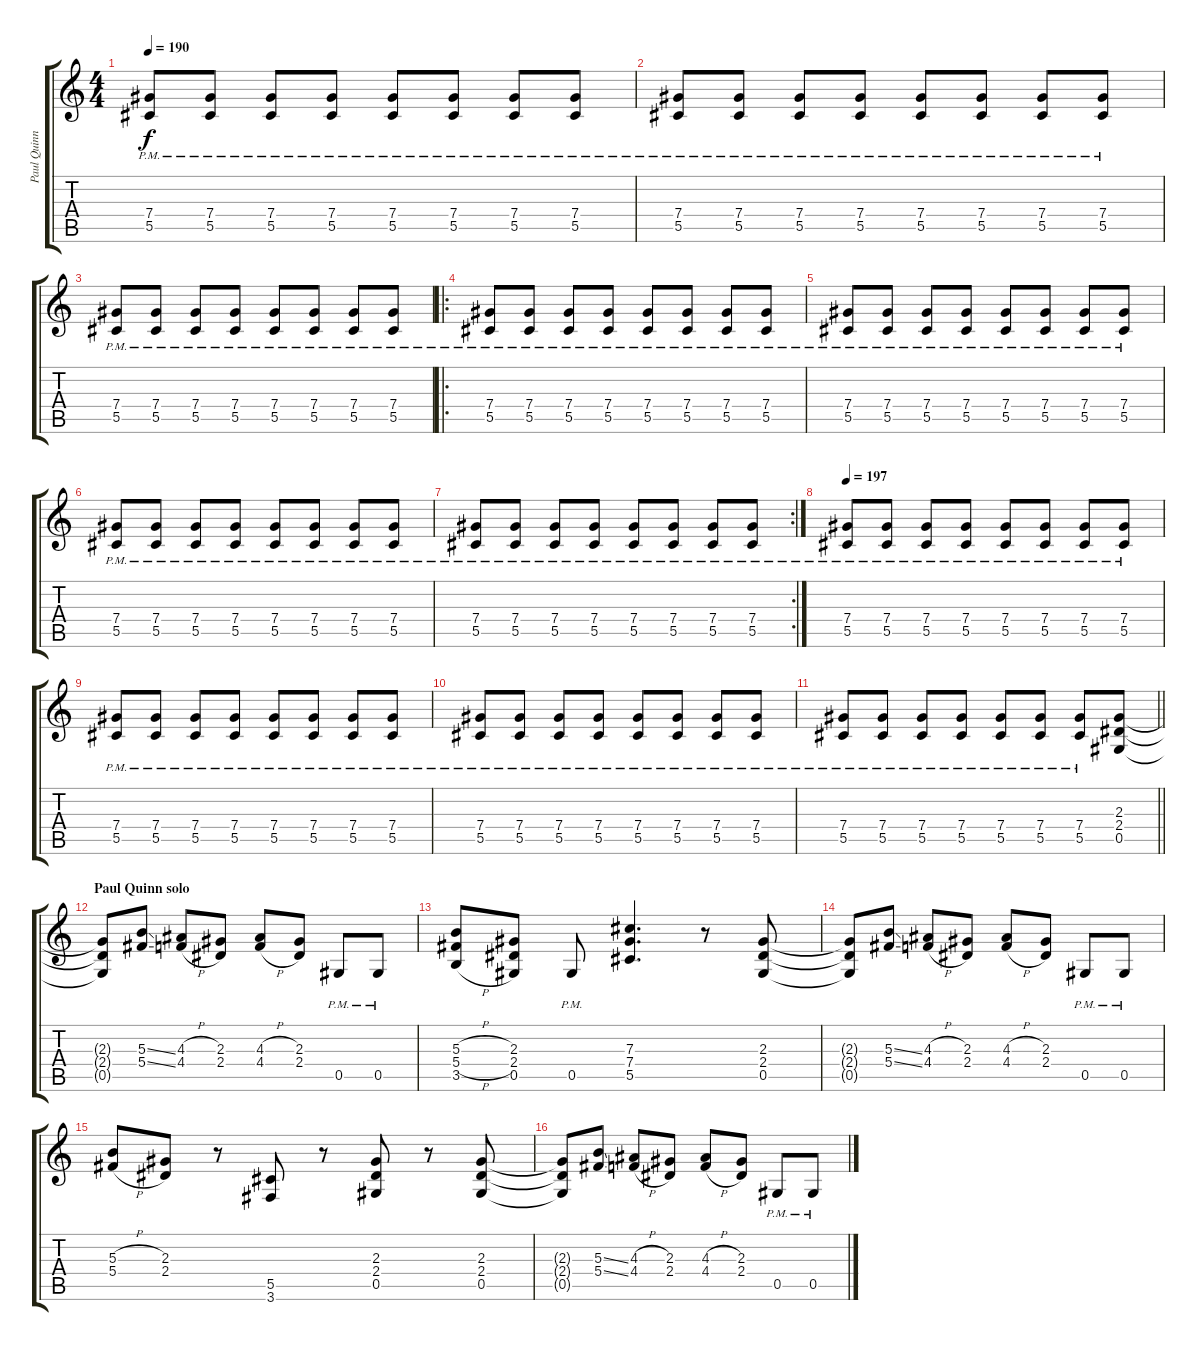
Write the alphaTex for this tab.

\track ("Paul Quinn" "Paul Quinn") {instrument overdrivenguitar}
\staff {score tabs}
\tuning (Eb4 Bb3 Gb3 Db3 Ab2 Eb2) {hide}
\ts (4 4)
\tempo 190
\clef g2
\ks c
(7.4{pm} 5.5{pm}).8{dy f} (7.4{pm} 5.5{pm}).8 (7.4{pm} 5.5{pm}).8 (7.4{pm} 5.5{pm}).8 (7.4{pm} 5.5{pm}).8 (7.4{pm} 5.5{pm}).8 (7.4{pm} 5.5{pm}).8 (7.4{pm} 5.5{pm}).8 |
(7.4{pm} 5.5{pm}).8 (7.4{pm} 5.5{pm}).8 (7.4{pm} 5.5{pm}).8 (7.4{pm} 5.5{pm}).8 (7.4{pm} 5.5{pm}).8 (7.4{pm} 5.5{pm}).8 (7.4{pm} 5.5{pm}).8 (7.4{pm} 5.5{pm}).8 |
(7.4{pm} 5.5{pm}).8 (7.4{pm} 5.5{pm}).8 (7.4{pm} 5.5{pm}).8 (7.4{pm} 5.5{pm}).8 (7.4{pm} 5.5{pm}).8 (7.4{pm} 5.5{pm}).8 (7.4{pm} 5.5{pm}).8 (7.4{pm} 5.5{pm}).8 |
\ro
(7.4{pm} 5.5{pm}).8 (7.4{pm} 5.5{pm}).8 (7.4{pm} 5.5{pm}).8 (7.4{pm} 5.5{pm}).8 (7.4{pm} 5.5{pm}).8 (7.4{pm} 5.5{pm}).8 (7.4{pm} 5.5{pm}).8 (7.4{pm} 5.5{pm}).8 |
(7.4{pm} 5.5{pm}).8 (7.4{pm} 5.5{pm}).8 (7.4{pm} 5.5{pm}).8 (7.4{pm} 5.5{pm}).8 (7.4{pm} 5.5{pm}).8 (7.4{pm} 5.5{pm}).8 (7.4{pm} 5.5{pm}).8 (7.4{pm} 5.5{pm}).8 |
(7.4{pm} 5.5{pm}).8 (7.4{pm} 5.5{pm}).8 (7.4{pm} 5.5{pm}).8 (7.4{pm} 5.5{pm}).8 (7.4{pm} 5.5{pm}).8 (7.4{pm} 5.5{pm}).8 (7.4{pm} 5.5{pm}).8 (7.4{pm} 5.5{pm}).8 |
\rc 2
(7.4{pm} 5.5{pm}).8 (7.4{pm} 5.5{pm}).8 (7.4{pm} 5.5{pm}).8 (7.4{pm} 5.5{pm}).8 (7.4{pm} 5.5{pm}).8 (7.4{pm} 5.5{pm}).8 (7.4{pm} 5.5{pm}).8 (7.4{pm} 5.5{pm}).8 |
\tempo 197
(7.4{pm} 5.5{pm}).8 (7.4{pm} 5.5{pm}).8 (7.4{pm} 5.5{pm}).8 (7.4{pm} 5.5{pm}).8 (7.4{pm} 5.5{pm}).8 (7.4{pm} 5.5{pm}).8 (7.4{pm} 5.5{pm}).8 (7.4{pm} 5.5{pm}).8 |
(7.4{pm} 5.5{pm}).8 (7.4{pm} 5.5{pm}).8 (7.4{pm} 5.5{pm}).8 (7.4{pm} 5.5{pm}).8 (7.4{pm} 5.5{pm}).8 (7.4{pm} 5.5{pm}).8 (7.4{pm} 5.5{pm}).8 (7.4{pm} 5.5{pm}).8 |
(7.4{pm} 5.5{pm}).8 (7.4{pm} 5.5{pm}).8 (7.4{pm} 5.5{pm}).8 (7.4{pm} 5.5{pm}).8 (7.4{pm} 5.5{pm}).8 (7.4{pm} 5.5{pm}).8 (7.4{pm} 5.5{pm}).8 (7.4{pm} 5.5{pm}).8 |
\barLineRight lightlight
(7.4{pm} 5.5{pm}).8 (7.4{pm} 5.5{pm}).8 (7.4{pm} 5.5{pm}).8 (7.4{pm} 5.5{pm}).8 (7.4{pm} 5.5{pm}).8 (7.4{pm} 5.5{pm}).8 (7.4{pm} 5.5{pm}).8 (2.3 2.4 0.5).8 |
\section ("" "Paul Quinn solo")
(2.3{t} 2.4{t} 0.5{t}).8 (5.3{ss} 5.4{ss}).8 (4.3{h} 4.4{h}).8 (2.3 2.4).8 (4.3{h} 4.4{h}).8 (2.3 2.4).8 0.5{pm}.8 0.5{pm}.8 |
(5.3{h} 5.4{h} 3.5{h}).8 (2.3 2.4 0.5).8 0.5{pm}.8 (7.3 7.4 5.5).4{d} r.8 (2.3 2.4 0.5).8 |
(2.3{t} 2.4{t} 0.5{t}).8 (5.3{ss} 5.4{ss}).8 (4.3{h} 4.4{h}).8 (2.3 2.4).8 (4.3{h} 4.4{h}).8 (2.3 2.4).8 0.5{pm}.8 0.5{pm}.8 |
(5.3{h} 5.4{h}).8 (2.3 2.4).8 r.8 (5.5 3.6).8 r.8 (2.3 2.4 0.5).8 r.8 (2.3 2.4 0.5).8 |
(2.3{t} 2.4{t} 0.5{t}).8 (5.3{ss} 5.4{ss}).8 (4.3{h} 4.4{h}).8 (2.3 2.4).8 (4.3{h} 4.4{h}).8 (2.3 2.4).8 0.5{pm}.8 0.5{pm}.8
